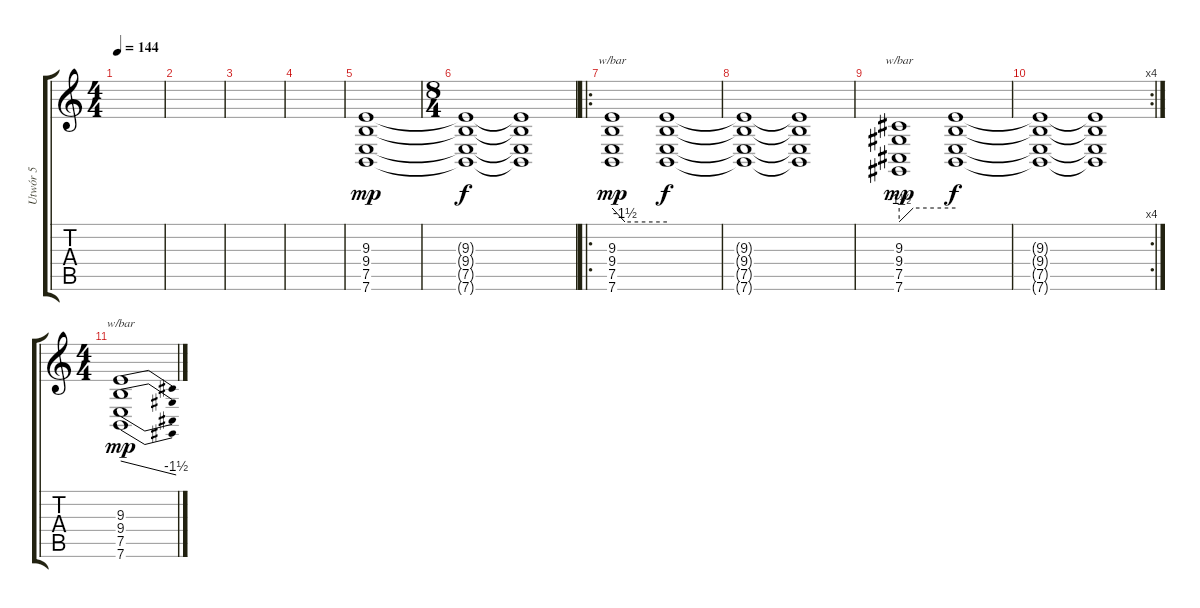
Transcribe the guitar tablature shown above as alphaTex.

\track ("Utwór 5" "Utwór 5") {instrument pad2warm}
\staff {score tabs}
\tuning (E4 B3 G3 D3 A2 E2) {hide}
\ts (4 4)
\tempo 144
\clef g2
\ks c
|
|
|
|
(9.3 9.4 7.5 7.6).1{dy mp instrument pad8sweep} |
\ts (8 4)
(9.3{t} 9.4{t} 7.5{t} 7.6{t}).1{dy f} (9.3{t} 9.4{t} 7.5{t} 7.6{t}).1 |
\ro
(9.3 9.4 7.5 7.6).1{tbe (custom default 0 0 14 -6 60 -6) dy mp} (9.3{t} 9.4{t} 7.5{t} 7.6{t}).1{dy f} |
(9.3{t} 9.4{t} 7.5{t} 7.6{t}).1 (9.3{t} 9.4{t} 7.5{t} 7.6{t}).1 |
(9.3 9.4 7.5 7.6).1{tbe (custom default 0 -6 15 0 60 0) dy mp} (9.3{t} 9.4{t} 7.5{t} 7.6{t}).1{dy f} |
\rc 4
(9.3{t} 9.4{t} 7.5{t} 7.6{t}).1 (9.3{t} 9.4{t} 7.5{t} 7.6{t}).1 |
\ts (4 4)
(9.3 9.4 7.5 7.6).1{tbe (dive default 0 0 60 -6) dy mp}
